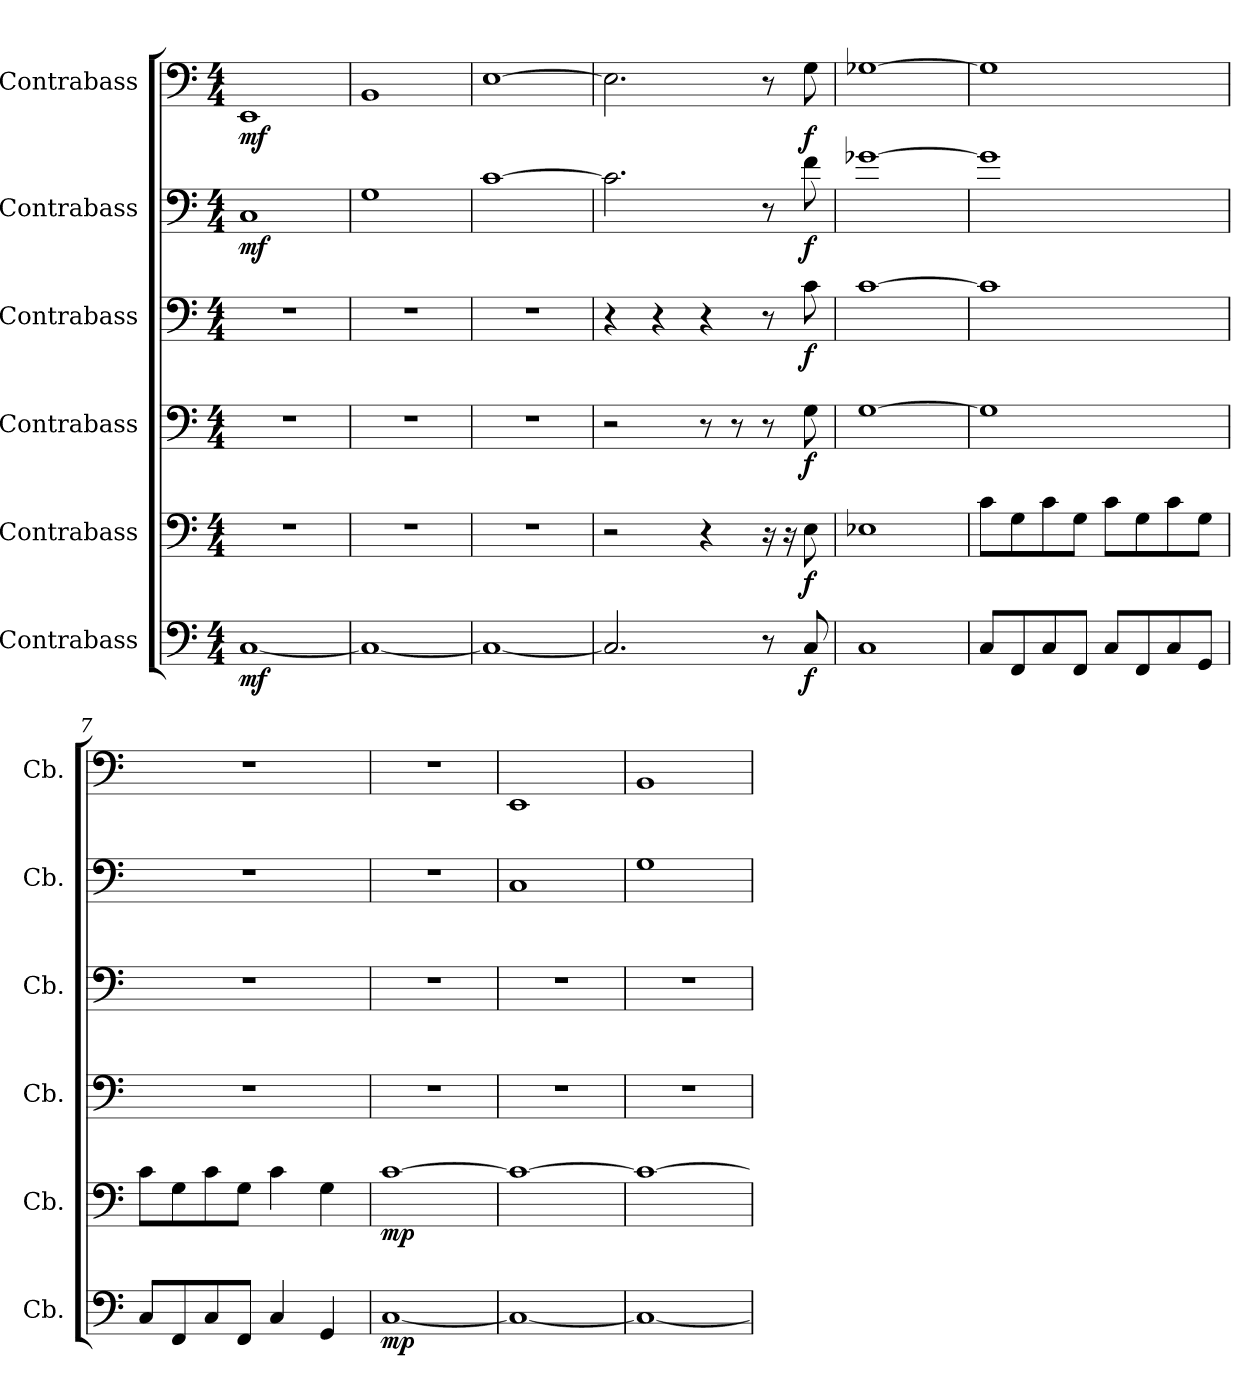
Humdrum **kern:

**kern	**dynam	**kern	**dynam	**kern	**dynam	**kern	**dynam	**kern	**dynam	**kern	**dynam
*part6	*part6	*part5	*part5	*part4	*part4	*part3	*part3	*part2	*part2	*part1	*part1
*staff6	*staff6	*staff5	*staff5	*staff4	*staff4	*staff3	*staff3	*staff2	*staff2	*staff1	*staff1
*I"Contrabass	*	*I"Contrabass	*	*I"Contrabass	*	*I"Contrabass	*	*I"Contrabass	*	*I"Contrabass	*
*I'Cb.	*	*I'Cb.	*	*I'Cb.	*	*I'Cb.	*	*I'Cb.	*	*I'Cb.	*
*clefF4	*	*clefF4	*	*clefF4	*	*clefF4	*	*clefF4	*	*clefF4	*
*ITrd7c12	*	*ITrd7c12	*	*ITrd7c12	*	*ITrd7c12	*	*ITrd7c12	*	*ITrd7c12	*
*k[]	*	*k[]	*	*k[]	*	*k[]	*	*k[]	*	*k[]	*
*M4/4	*	*M4/4	*	*M4/4	*	*M4/4	*	*M4/4	*	*M4/4	*
*MM160	*	*MM160	*	*MM160	*	*MM160	*	*MM160	*	*MM160	*
=1	=1	=1	=1	=1	=1	=1	=1	=1	=1	=1	=1
!	!LO:DY:b	!	!	!	!	!	!	!	!LO:DY:b	!	!LO:DY:b
[1CC	mf	1r	.	1r	.	1r	.	1CC	mf	1EEE	mf
=2	=2	=2	=2	=2	=2	=2	=2	=2	=2	=2	=2
1CC_	.	1r	.	1r	.	1r	.	1GG	.	1BBB	.
=3	=3	=3	=3	=3	=3	=3	=3	=3	=3	=3	=3
1CC_	.	1r	.	1r	.	1r	.	[1C	.	[1EE	.
=4	=4	=4	=4	=4	=4	=4	=4	=4	=4	=4	=4
2.CC/]	.	2r	.	2r	.	4r	.	2.C\]	.	2.EE\]	.
.	.	.	.	.	.	4r	.	.	.	.	.
.	.	4r	.	8r	.	4r	.	.	.	.	.
.	.	.	.	8r	.	.	.	.	.	.	.
8r	.	16r	.	8r	.	8r	.	8r	.	8r	.
.	.	16r	.	.	.	.	.	.	.	.	.
!	!LO:DY:b	!	!LO:DY:b	!	!LO:DY:b	!	!LO:DY:b	!	!LO:DY:b	!	!LO:DY:b
8CC/	f	8EE\	f	8GG\	f	8C\	f	8F\	f	8GG\	f
=5	=5	=5	=5	=5	=5	=5	=5	=5	=5	=5	=5
1CC	.	1EE-X	.	[1GG	.	[1C	.	[1G-X	.	[1GG-X	.
=6	=6	=6	=6	=6	=6	=6	=6	=6	=6	=6	=6
8CC/L	.	8C\L	.	1GG]	.	1C]	.	1G-]	.	1GG-]	.
8FFF/	.	8GG\	.	.	.	.	.	.	.	.	.
8CC/	.	8C\	.	.	.	.	.	.	.	.	.
8FFF/J	.	8GG\J	.	.	.	.	.	.	.	.	.
8CC/L	.	8C\L	.	.	.	.	.	.	.	.	.
8FFF/	.	8GG\	.	.	.	.	.	.	.	.	.
8CC/	.	8C\	.	.	.	.	.	.	.	.	.
8GGG/J	.	8GG\J	.	.	.	.	.	.	.	.	.
=7	=7	=7	=7	=7	=7	=7	=7	=7	=7	=7	=7
8CC/L	.	8C\L	.	1r	.	1r	.	1r	.	1r	.
8FFF/	.	8GG\	.	.	.	.	.	.	.	.	.
8CC/	.	8C\	.	.	.	.	.	.	.	.	.
8FFF/J	.	8GG\J	.	.	.	.	.	.	.	.	.
4CC/	.	4C\	.	.	.	.	.	.	.	.	.
4GGG/	.	4GG\	.	.	.	.	.	.	.	.	.
=8	=8	=8	=8	=8	=8	=8	=8	=8	=8	=8	=8
!	!LO:DY:b	!	!LO:DY:b	!	!	!	!	!	!	!	!
[1CC	mp	[1C	mp	1r	.	1r	.	1r	.	1r	.
=9	=9	=9	=9	=9	=9	=9	=9	=9	=9	=9	=9
1CC_	.	1C_	.	1r	.	1r	.	1CC	.	1EEE	.
=10	=10	=10	=10	=10	=10	=10	=10	=10	=10	=10	=10
1CC_	.	1C_	.	1r	.	1r	.	1GG	.	1BBB	.
=	=	=	=	=	=	=	=	=	=	=	=
*-	*-	*-	*-	*-	*-	*-	*-	*-	*-	*-	*-
